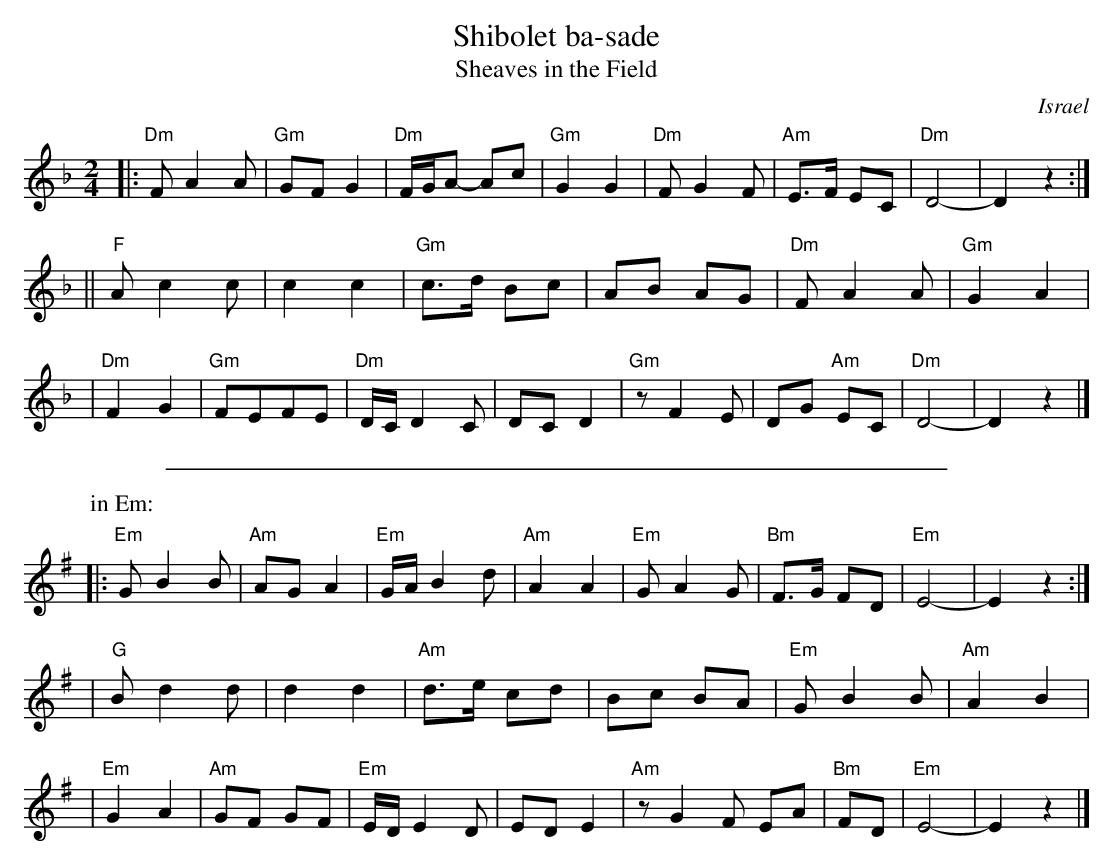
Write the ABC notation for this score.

X:1
T: Shibolet ba-sade
T: Sheaves in the Field
O: Israel
M: 2/4
L: 1/8
K: Dm
|: "Dm"FA2A | "Gm"GFG2 | "Dm"F/G/A- Ac | "Gm"G2G2 | "Dm"FG2F | "Am"E>F EC | "Dm"D4- | D2 z2 :|
|| "F"Ac2c | c2c2 | "Gm"c>d Bc | AB AG | "Dm"FA2A | "Gm"G2A2 |
| "Dm"F2G2 | "Gm"FEFE | "Dm"D/C/D2 C | DC D2 | "Gm"zF2E | DG "Am"EC | "Dm"D4- | D2 z2 |]
%%sep 10 10 500
P: in Em:
K: Em
|: "Em"GB2B | "Am"AGA2 | "Em"G/A/B2d | "Am"A2A2 | "Em"GA2G | "Bm"F>G FD | "Em"E4- | E2 z2 :|
| "G"Bd2d | d2d2 | "Am"d>e cd | Bc BA | "Em"GB2B | "Am"A2B2 |
| "Em"G2A2 | "Am"GF GF | "Em"E/D/E2 D | ED E2 | "Am"zG2F EA | "Bm"FD | "Em"E4- | E2 z2 |]
